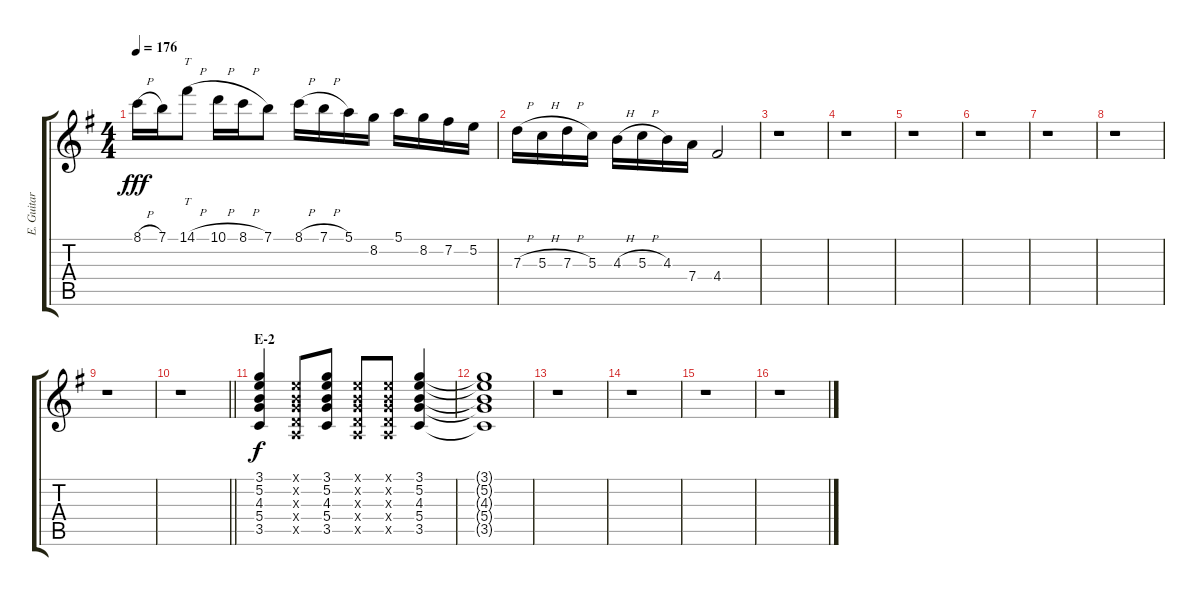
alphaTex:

\track ("E. Guitar I" "E. Guitar ") {instrument overdrivenguitar}
\staff {score tabs}
\tuning (E4 B3 G3 D3 A2 E2) {hide}
\ts (4 4)
\tempo 176
\clef g2
\ks g
8.1{h}.16{dy fff} 7.1.16 14.1{h}.8{tt} 10.1{h}.16 8.1{h}.16 7.1.8 8.1{h}.16 7.1{h}.16 5.1.16 8.2.16 5.1.16 8.2.16 7.2.16 5.2.16 |
7.3{h}.16 5.3{h}.16 7.3{h}.16 5.3.16 4.3{h}.16 5.3{h}.16 4.3.16 7.4.16 4.4.2 |
r.1 |
r.1 |
r.1 |
r.1 |
r.1 |
r.1 |
r.1 |
\barLineRight lightlight
r.1 |
\section ("" "E-2")
(3.1 5.2 4.3 5.4 3.5).4{dy f} (0.1{x} 0.2{x} 0.3{x} 0.4{x} 0.5{x}).8 (3.1 5.2 4.3 5.4 3.5).8 (0.1{x} 0.2{x} 0.3{x} 0.4{x} 0.5{x}).8 (0.1{x} 0.2{x} 0.3{x} 0.4{x} 0.5{x}).8 (3.1 5.2 4.3 5.4 3.5).4 |
(3.1{t} 5.2{t} 4.3{t} 5.4{t} 3.5{t}).1 |
r.1 |
r.1 |
r.1 |
r.1
